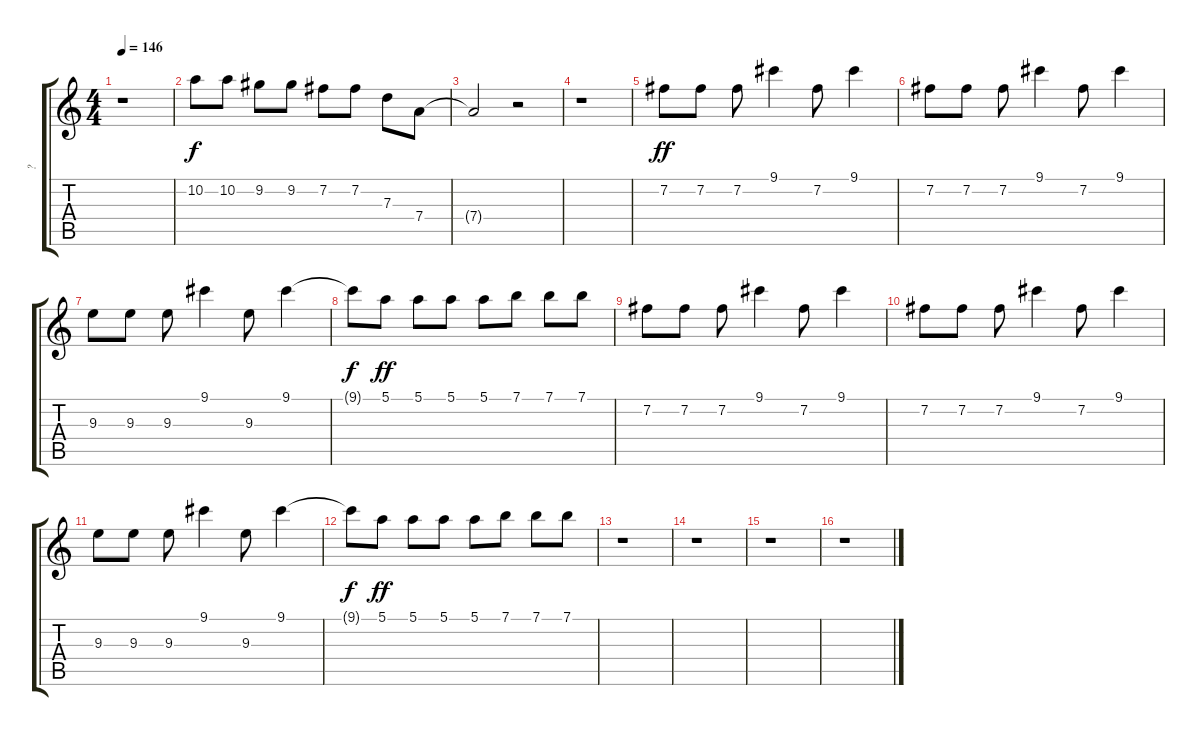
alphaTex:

\track ("?" "?") {instrument distortionguitar}
\staff {score tabs}
\tuning (E4 B3 G3 D3 A2 E2) {hide}
\ts (4 4)
\tempo 146
\clef g2
\ks c
r.1{dy f} |
10.2.8 10.2.8 9.2.8 9.2.8 7.2.8 7.2.8 7.3.8 7.4.8 |
7.4{t}.2 r.2 |
r.1 |
7.2.8{dy ff} 7.2.8 7.2.8 9.1.4 7.2.8 9.1.4 |
7.2.8 7.2.8 7.2.8 9.1.4 7.2.8 9.1.4 |
9.3.8 9.3.8 9.3.8 9.1.4 9.3.8 9.1.4 |
9.1{t}.8{dy f} 5.1.8{dy ff} 5.1.8 5.1.8 5.1.8 7.1.8 7.1.8 7.1.8 |
7.2.8 7.2.8 7.2.8 9.1.4 7.2.8 9.1.4 |
7.2.8 7.2.8 7.2.8 9.1.4 7.2.8 9.1.4 |
9.3.8 9.3.8 9.3.8 9.1.4 9.3.8 9.1.4 |
9.1{t}.8{dy f} 5.1.8{dy ff} 5.1.8 5.1.8 5.1.8 7.1.8 7.1.8 7.1.8 |
r.1 |
r.1 |
r.1 |
r.1
